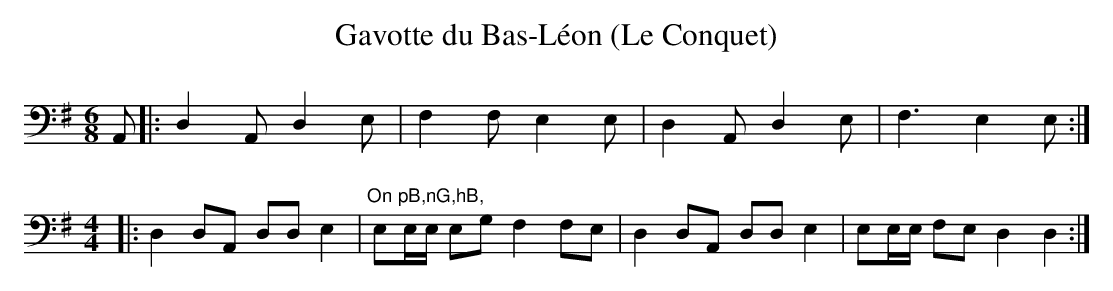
X:1
T:Gavotte du Bas-Léon (Le Conquet)
M:6/8
L:1/8
K:G
A,,|: D,2 A,, D,2 E,|F,2 F, E,2 E,|D,2 A,, D,2 E,|F,3 E,2 E,:|
M:4/4
|: D,2 D,A,, D,D, E,2|"On pB,nG,hB,"E,E,/E,/ E,G, F,2 F,E,|D,2 D,A,, D,D, E,2|E,E,/E,/ F,E, D,2 D,2 :|
